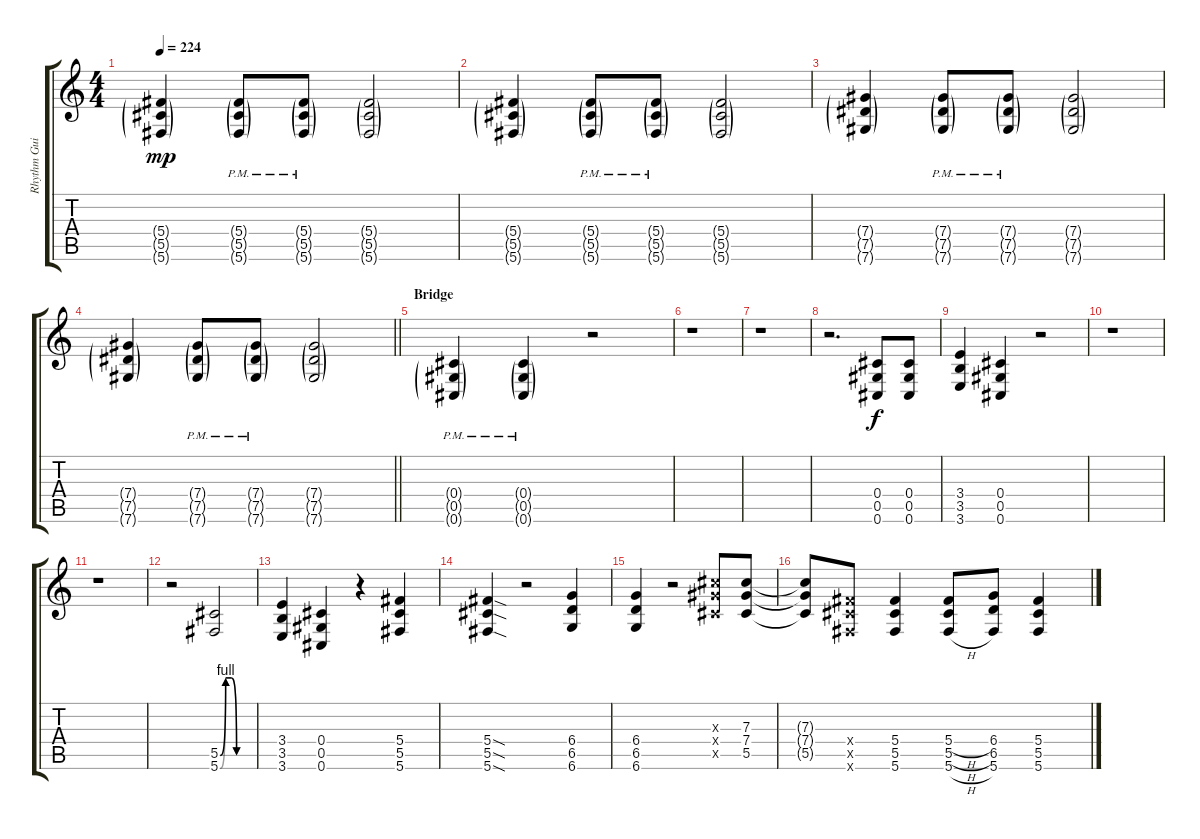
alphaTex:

\track ("Rhythm Guitar" "Rhythm Gui") {instrument distortionguitar}
\staff {score tabs}
\tuning (Eb4 Bb3 Gb3 Db3 Ab2 Db2) {hide}
\ts (4 4)
\tempo 224
\clef g2
\ks c
(5.4{g} 5.5{g} 5.6{g}).4{dy mp} (5.4{g pm} 5.5{g pm} 5.6{g pm}).8 (5.4{g pm} 5.5{g pm} 5.6{g pm}).8 (5.4{g} 5.5{g} 5.6{g}).2 |
(5.4{g} 5.5{g} 5.6{g}).4 (5.4{g pm} 5.5{g pm} 5.6{g pm}).8 (5.4{g pm} 5.5{g pm} 5.6{g pm}).8 (5.4{g} 5.5{g} 5.6{g}).2 |
(7.4{g} 7.5{g} 7.6{g}).4 (7.4{g pm} 7.5{g pm} 7.6{g pm}).8 (7.4{g pm} 7.5{g pm} 7.6{g pm}).8 (7.4{g} 7.5{g} 7.6{g}).2 |
\barLineRight lightlight
(7.4{g} 7.5{g} 7.6{g}).4 (7.4{g pm} 7.5{g pm} 7.6{g pm}).8 (7.4{g pm} 7.5{g pm} 7.6{g pm}).8 (7.4{g} 7.5{g} 7.6{g}).2 |
\section ("" "Bridge")
(0.4{g pm} 0.5{g pm} 0.6{g pm}).4 (0.4{g pm} 0.5{g pm} 0.6{g pm}).4 r.2 |
r.1 |
r.1 |
r.2{d} (0.4 0.5 0.6).8{dy f} (0.4 0.5 0.6).8 |
(3.4 3.5 3.6).4 (0.4 0.5 0.6).4 r.2 |
r.1 |
r.1 |
r.2 (5.5{be (custom 0 0 10 4 20 4 30 0 60 0)} 5.6{be (custom 0 0 10 4 20 4 30 0 60 0)}).2 |
(3.4 3.5 3.6).4 (0.4 0.5 0.6).4 r.4 (5.4 5.5 5.6).4 |
(5.4{sod} 5.5{sod} 5.6{sod}).4 r.2 (6.4 6.5 6.6).4 |
(6.4 6.5 6.6).4 r.2 (7.3{x} 7.4{x} 5.5{x}).8 (7.3 7.4 5.5).8 |
(7.3{t} 7.4{t} 5.5{t}).8 (5.4{x} 5.5{x} 5.6{x}).8 (5.4 5.5 5.6).4 (5.4{h} 5.5{h} 5.6{h}).8 (6.4 6.5 5.6).8 (5.4 5.5 5.6).4
